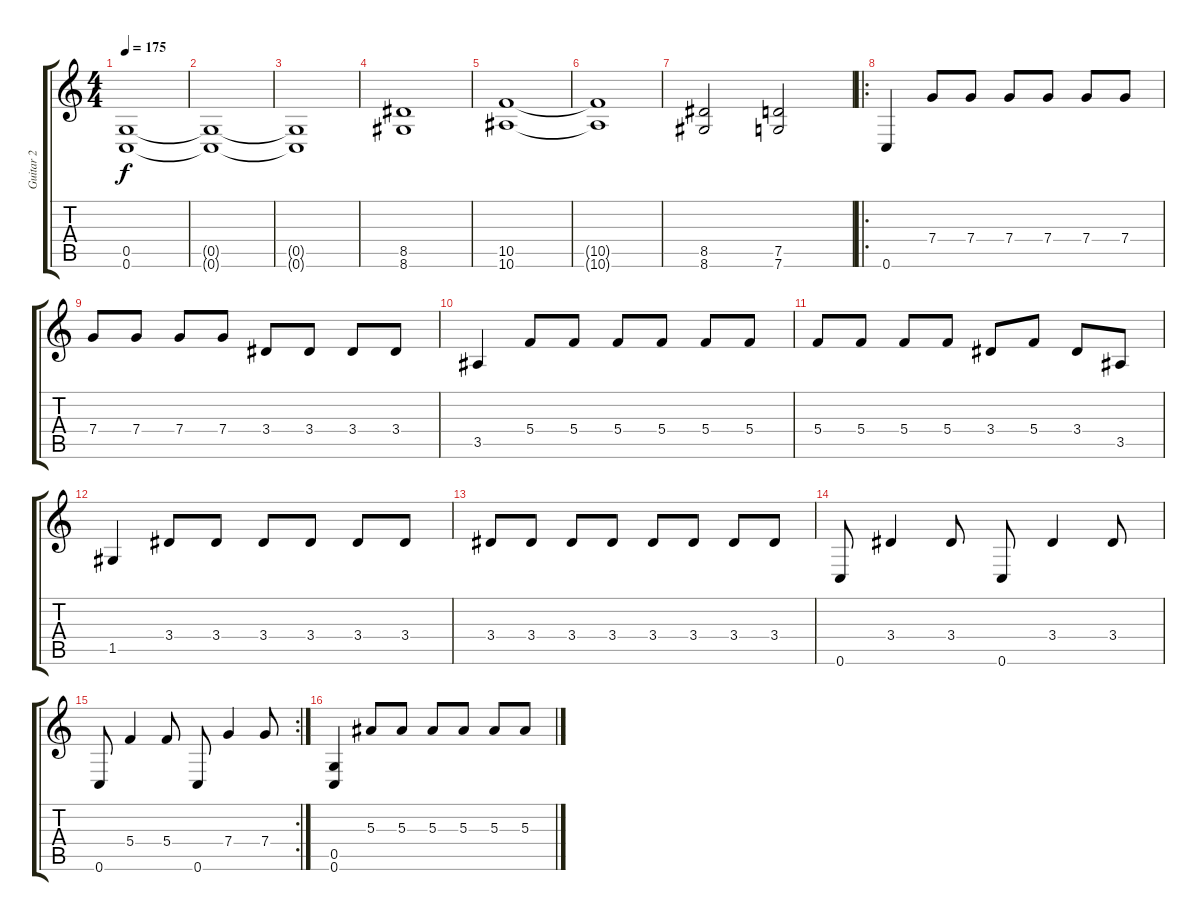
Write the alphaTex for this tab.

\track ("Guitar 2" "Guitar 2") {instrument distortionguitar}
\staff {score tabs}
\tuning (D4 A3 F3 C3 G2 C2) {hide}
\ts (4 4)
\tempo 175
\clef g2
\ks c
(0.5{t} 0.6{t}).1{dy f} |
(0.5{t} 0.6{t}).1 |
(0.5{t} 0.6{t}).1 |
(8.5 8.6).1 |
(10.5 10.6).1 |
(10.5{t} 10.6{t}).1 |
(8.5 8.6).2 (7.5 7.6).2 |
\ro
0.6.4 7.4.8 7.4.8 7.4.8 7.4.8 7.4.8 7.4.8 |
7.4.8 7.4.8 7.4.8 7.4.8 3.4.8 3.4.8 3.4.8 3.4.8 |
3.5.4 5.4.8 5.4.8 5.4.8 5.4.8 5.4.8 5.4.8 |
5.4.8 5.4.8 5.4.8 5.4.8 3.4.8 5.4.8 3.4.8 3.5.8 |
1.5.4 3.4.8 3.4.8 3.4.8 3.4.8 3.4.8 3.4.8 |
3.4.8 3.4.8 3.4.8 3.4.8 3.4.8 3.4.8 3.4.8 3.4.8 |
0.6.8 3.4.4 3.4.8 0.6.8 3.4.4 3.4.8 |
\rc 2
0.6.8 5.4.4 5.4.8 0.6.8 7.4.4 7.4.8 |
(0.5 0.6).4 5.3.8 5.3.8 5.3.8 5.3.8 5.3.8 5.3.8
